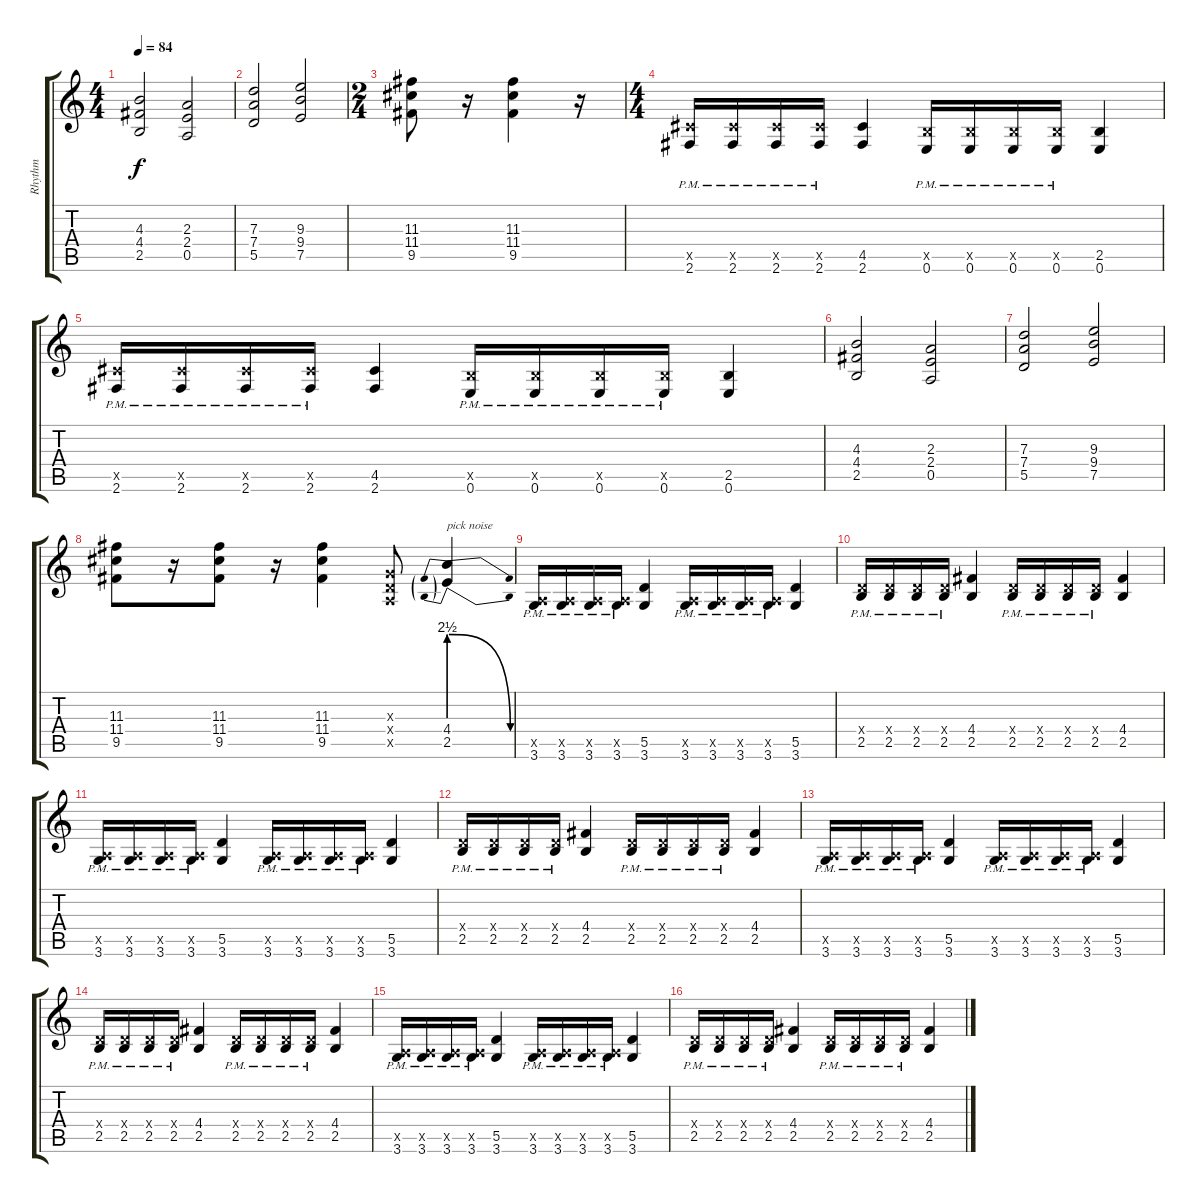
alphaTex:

\track ("Rhythm" "Rhythm") {instrument overdrivenguitar}
\staff {score tabs}
\tuning (E4 B3 G3 D3 A2 E2) {hide}
\ts (4 4)
\tempo 84
\clef g2
\ks c
(4.3 4.4 2.5).2{dy f} (2.3 2.4 0.5).2 |
(7.3 7.4 5.5).2 (9.3 9.4 7.5).2 |
\ts (2 4)
(11.3 11.4 9.5).8 r.16 (11.3 11.4 9.5).4 r.16 |
\ts (4 4)
(4.5{x} 2.6{pm}).16 (4.5{x} 2.6{pm}).16 (4.5{x} 2.6{pm}).16 (4.5{x} 2.6{pm}).16 (4.5 2.6).4 (2.5{x} 0.6{pm}).16 (2.5{x} 0.6{pm}).16 (2.5{x} 0.6{pm}).16 (2.5{x} 0.6{pm}).16 (2.5 0.6).4 |
(4.5{x} 2.6{pm}).16 (4.5{x} 2.6{pm}).16 (4.5{x} 2.6{pm}).16 (4.5{x} 2.6{pm}).16 (4.5 2.6).4 (2.5{x} 0.6{pm}).16 (2.5{x} 0.6{pm}).16 (2.5{x} 0.6{pm}).16 (2.5{x} 0.6{pm}).16 (2.5 0.6).4 |
(4.3 4.4 2.5).2 (2.3 2.4 0.5).2 |
(7.3 7.4 5.5).2 (9.3 9.4 7.5).2 |
(11.3 11.4 9.5).8 r.16 (11.3 11.4 9.5).8 r.16 (11.3 11.4 9.5).4 (0.3{x} 0.4{x} 0.5{x}).8 (4.4{be (prebendrelease 0 10 60 0)} 2.5{be (prebendrelease 0 10 60 0)}).4{txt "pick noise"} |
(0.5{x} 3.6{pm}).16 (0.5{x} 3.6{pm}).16 (0.5{x} 3.6{pm}).16 (0.5{x} 3.6{pm}).16 (5.5 3.6).4 (0.5{x} 3.6{pm}).16 (0.5{x} 3.6{pm}).16 (0.5{x} 3.6{pm}).16 (0.5{x} 3.6{pm}).16 (5.5 3.6).4 |
(0.4{x} 2.5{pm}).16 (0.4{x} 2.5{pm}).16 (0.4{x} 2.5{pm}).16 (0.4{x} 2.5{pm}).16 (4.4 2.5).4 (0.4{x} 2.5{pm}).16 (0.4{x} 2.5{pm}).16 (0.4{x} 2.5{pm}).16 (0.4{x} 2.5{pm}).16 (4.4 2.5).4 |
(0.5{x} 3.6{pm}).16 (0.5{x} 3.6{pm}).16 (0.5{x} 3.6{pm}).16 (0.5{x} 3.6{pm}).16 (5.5 3.6).4 (0.5{x} 3.6{pm}).16 (0.5{x} 3.6{pm}).16 (0.5{x} 3.6{pm}).16 (0.5{x} 3.6{pm}).16 (5.5 3.6).4 |
(0.4{x} 2.5{pm}).16 (0.4{x} 2.5{pm}).16 (0.4{x} 2.5{pm}).16 (0.4{x} 2.5{pm}).16 (4.4 2.5).4 (0.4{x} 2.5{pm}).16 (0.4{x} 2.5{pm}).16 (0.4{x} 2.5{pm}).16 (0.4{x} 2.5{pm}).16 (4.4 2.5).4 |
(0.5{x} 3.6{pm}).16 (0.5{x} 3.6{pm}).16 (0.5{x} 3.6{pm}).16 (0.5{x} 3.6{pm}).16 (5.5 3.6).4 (0.5{x} 3.6{pm}).16 (0.5{x} 3.6{pm}).16 (0.5{x} 3.6{pm}).16 (0.5{x} 3.6{pm}).16 (5.5 3.6).4 |
(0.4{x} 2.5{pm}).16 (0.4{x} 2.5{pm}).16 (0.4{x} 2.5{pm}).16 (0.4{x} 2.5{pm}).16 (4.4 2.5).4 (0.4{x} 2.5{pm}).16 (0.4{x} 2.5{pm}).16 (0.4{x} 2.5{pm}).16 (0.4{x} 2.5{pm}).16 (4.4 2.5).4 |
(0.5{x} 3.6{pm}).16 (0.5{x} 3.6{pm}).16 (0.5{x} 3.6{pm}).16 (0.5{x} 3.6{pm}).16 (5.5 3.6).4 (0.5{x} 3.6{pm}).16 (0.5{x} 3.6{pm}).16 (0.5{x} 3.6{pm}).16 (0.5{x} 3.6{pm}).16 (5.5 3.6).4 |
(0.4{x} 2.5{pm}).16 (0.4{x} 2.5{pm}).16 (0.4{x} 2.5{pm}).16 (0.4{x} 2.5{pm}).16 (4.4 2.5).4 (0.4{x} 2.5{pm}).16 (0.4{x} 2.5{pm}).16 (0.4{x} 2.5{pm}).16 (0.4{x} 2.5{pm}).16 (4.4 2.5).4
